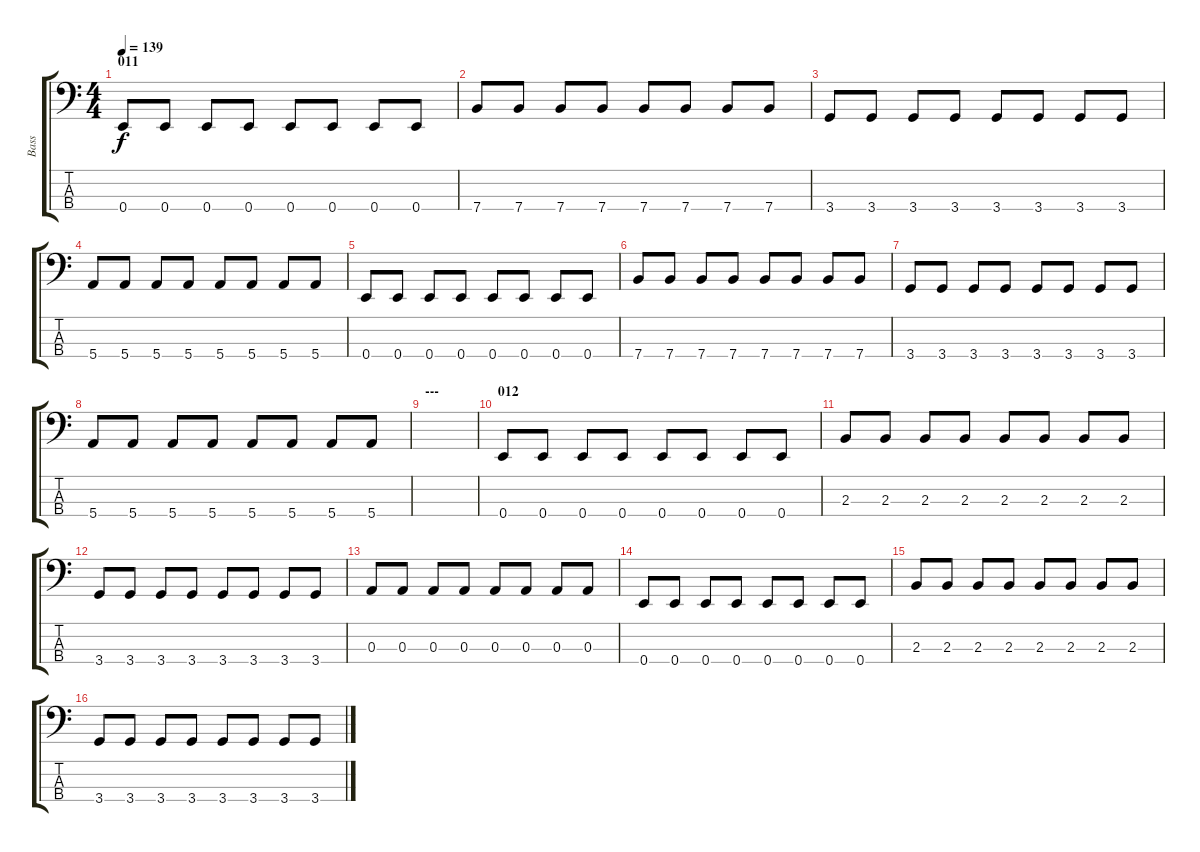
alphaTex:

\track ("Bass" "Bass") {instrument electricbasspick}
\staff {score tabs}
\tuning (G2 D2 A1 E1) {hide}
\ts (4 4)
\section ("" "011")
\tempo 139
\clef f4
\ks c
0.4.8{dy f} 0.4.8 0.4.8 0.4.8 0.4.8 0.4.8 0.4.8 0.4.8 |
7.4.8 7.4.8 7.4.8 7.4.8 7.4.8 7.4.8 7.4.8 7.4.8 |
3.4.8 3.4.8 3.4.8 3.4.8 3.4.8 3.4.8 3.4.8 3.4.8 |
5.4.8 5.4.8 5.4.8 5.4.8 5.4.8 5.4.8 5.4.8 5.4.8 |
0.4.8 0.4.8 0.4.8 0.4.8 0.4.8 0.4.8 0.4.8 0.4.8 |
7.4.8 7.4.8 7.4.8 7.4.8 7.4.8 7.4.8 7.4.8 7.4.8 |
3.4.8 3.4.8 3.4.8 3.4.8 3.4.8 3.4.8 3.4.8 3.4.8 |
5.4.8 5.4.8 5.4.8 5.4.8 5.4.8 5.4.8 5.4.8 5.4.8 |
\section ("" "---")
|
\section ("" "012")
0.4.8 0.4.8 0.4.8 0.4.8 0.4.8 0.4.8 0.4.8 0.4.8 |
2.3.8 2.3.8 2.3.8 2.3.8 2.3.8 2.3.8 2.3.8 2.3.8 |
3.4.8 3.4.8 3.4.8 3.4.8 3.4.8 3.4.8 3.4.8 3.4.8 |
0.3.8 0.3.8 0.3.8 0.3.8 0.3.8 0.3.8 0.3.8 0.3.8 |
0.4.8 0.4.8 0.4.8 0.4.8 0.4.8 0.4.8 0.4.8 0.4.8 |
2.3.8 2.3.8 2.3.8 2.3.8 2.3.8 2.3.8 2.3.8 2.3.8 |
3.4.8 3.4.8 3.4.8 3.4.8 3.4.8 3.4.8 3.4.8 3.4.8
